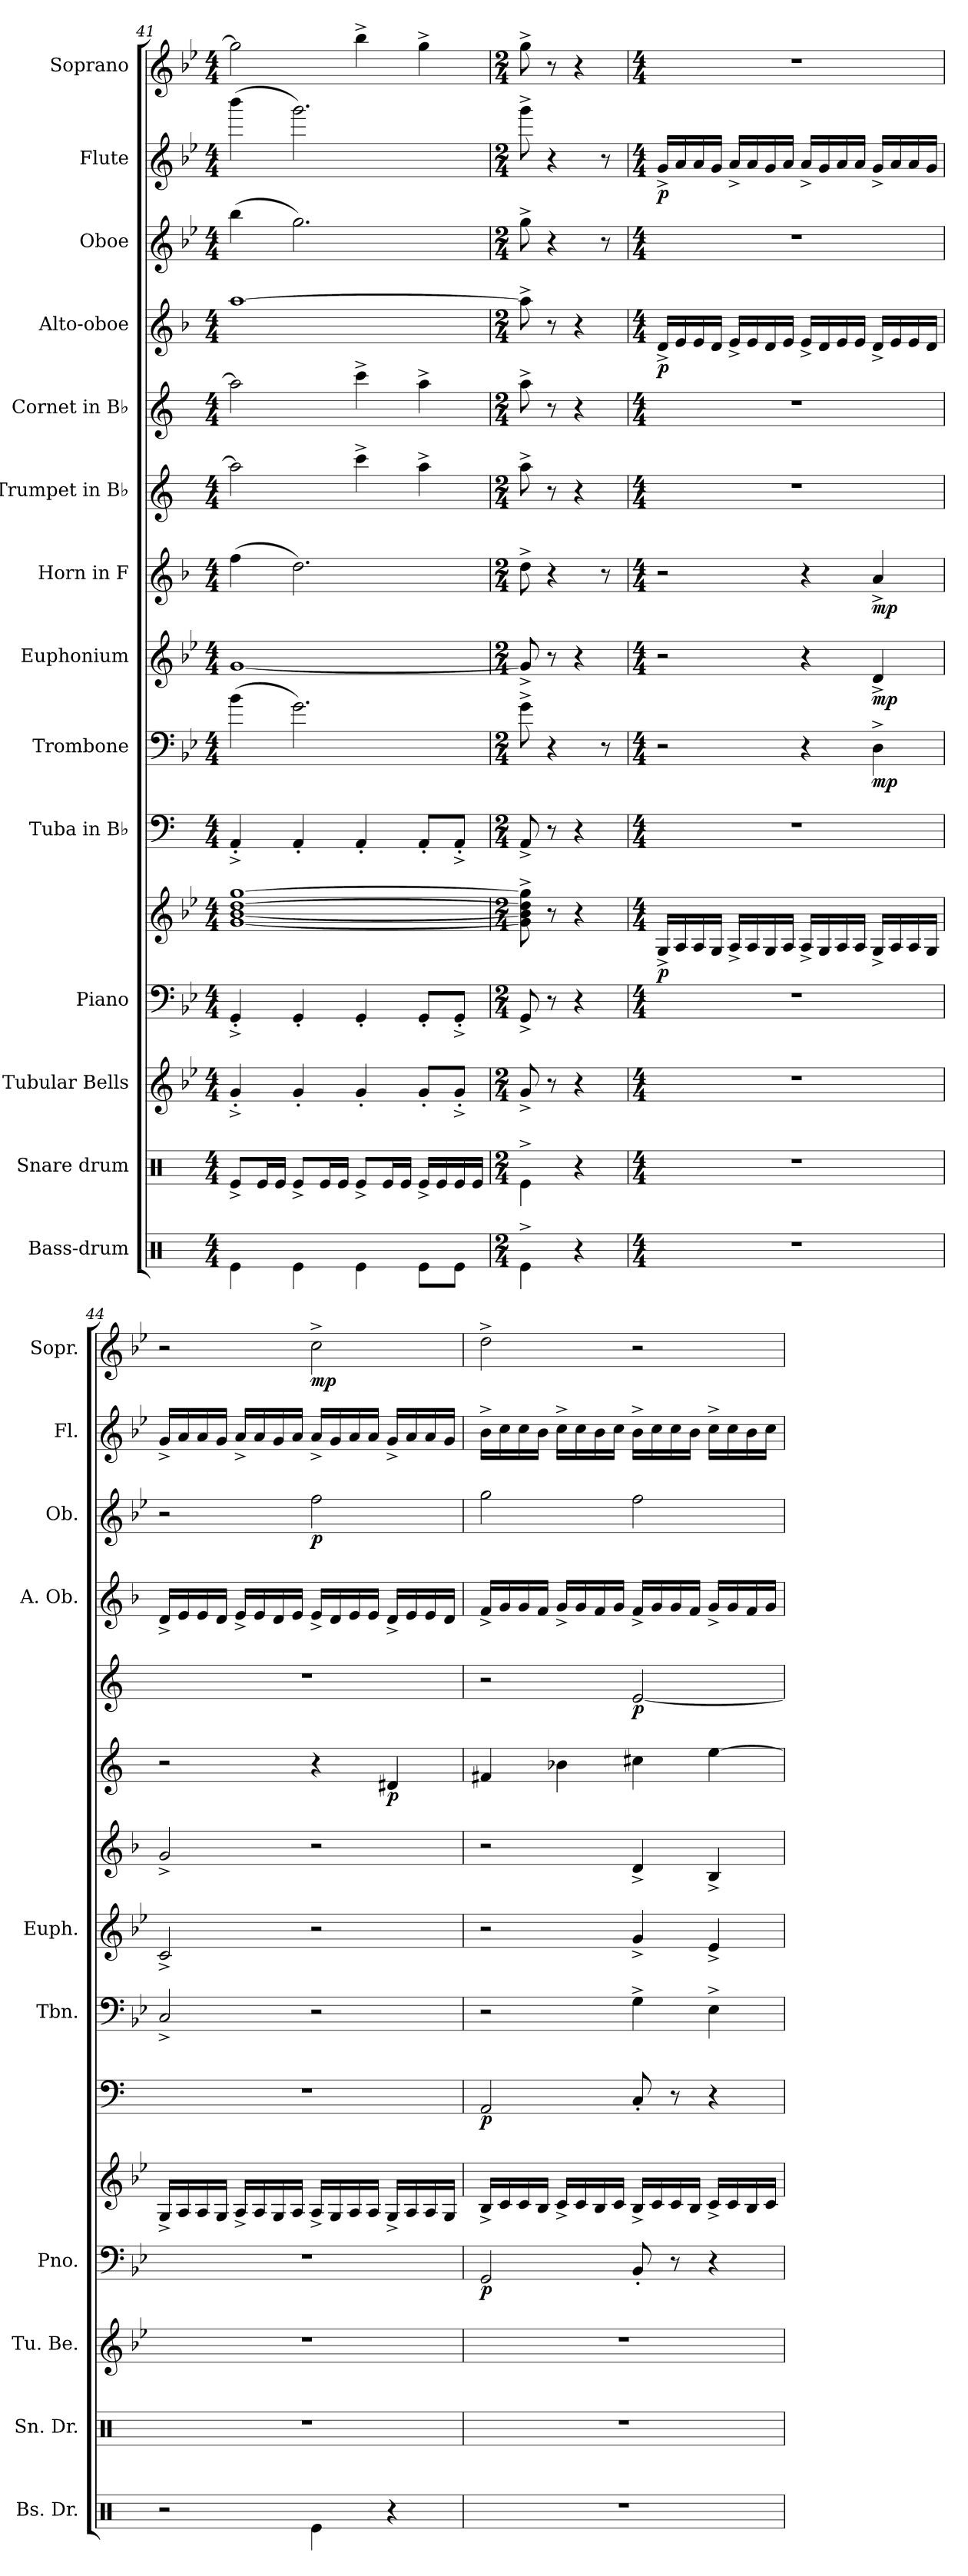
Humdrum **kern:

**kern	**kern	**kern	**kern	**kern	**dynam	**kern	**dynam	**kern	**dynam	**kern	**dynam	**kern	**dynam	**kern	**dynam	**kern	**dynam	**kern	**dynam	**kern	**dynam	**kern	**dynam	**kern	**dynam
*part14	*part13	*part12	*part11	*part11	*part11	*part10	*part10	*part9	*part9	*part8	*part8	*part7	*part7	*part6	*part6	*part5	*part5	*part4	*part4	*part3	*part3	*part2	*part2	*part1	*part1
*staff15	*staff14	*staff13	*staff12	*staff11	*staff11/12	*staff10	*staff10	*staff9	*staff9	*staff8	*staff8	*staff7	*staff7	*staff6	*staff6	*staff5	*staff5	*staff4	*staff4	*staff3	*staff3	*staff2	*staff2	*staff1	*staff1
*I"Bass-drum	*I"Snare drum	*I"Tubular Bells	*I"Piano	*	*	*I"Tuba in B♭	*	*I"Trombone	*	*I"Euphonium	*	*I"Horn in F	*	*I"Trumpet in B♭	*	*I"Cornet in B♭	*	*I"Alto-oboe	*	*I"Oboe	*	*I"Flute	*	*I"Soprano	*
*I'Bs. Dr.	*I'Sn. Dr.	*I'Tu. Be.	*I'Pno.	*	*	*	*	*I'Tbn.	*	*I'Euph.	*	*	*	*	*	*	*	*I'A. Ob.	*	*I'Ob.	*	*I'Fl.	*	*I'Sopr.	*
!!LO:PB:g=z
*clefX	*clefX	*clefG2	*clefF4	*clefG2	*	*clefF4	*	*clefF4	*	*clefG2	*	*clefG2	*	*clefG2	*	*clefG2	*	*clefG2	*	*clefG2	*	*clefG2	*	*clefG2	*
*	*	*	*	*	*	*ITrd1c2	*	*	*	*ITrd8c14	*	*ITrd4c7	*	*ITrd1c2	*	*ITrd1c2	*	*ITrd4c7	*	*	*	*	*	*	*
*k[]	*k[]	*k[b-e-]	*k[b-e-]	*k[b-e-]	*	*k[b-e-]	*	*k[b-e-]	*	*k[b-e-]	*	*k[b-e-]	*	*k[b-e-]	*	*k[b-e-]	*	*k[b-e-]	*	*k[b-e-]	*	*k[b-e-]	*	*k[b-e-]	*
*M4/4	*M4/4	*M4/4	*M4/4	*M4/4	*	*M4/4	*	*M4/4	*	*M4/4	*	*M4/4	*	*M4/4	*	*M4/4	*	*M4/4	*	*M4/4	*	*M4/4	*	*M4/4	*
=41	=41	=41	=41	=41	=41	=41	=41	=41	=41	=41	=41	=41	=41	=41	=41	=41	=41	=41	=41	=41	=41	=41	=41	=41	=41
4Re\	8Re^/L	4g'^/	4GG'^/	[1g [1b- [1dd [1gg	.	4GG'^/	.	(4b-\	.	[1G	.	(4b-\	.	2gg\]	.	2gg\]	.	[1dd	.	(4bb-\	.	(4bbb-\	.	2gg\]	.
.	16Re/L	.	.	.	.	.	.	.	.	.	.	.	.	.	.	.	.	.	.	.	.	.	.	.	.
.	16Re/JJ	.	.	.	.	.	.	.	.	.	.	.	.	.	.	.	.	.	.	.	.	.	.	.	.
4Re\	8Re^/L	4g'/	4GG'/	.	.	4GG'/	.	2.g\)	.	.	.	2.g\)	.	.	.	.	.	.	.	2.gg\)	.	2.ggg\)	.	.	.
.	16Re/L	.	.	.	.	.	.	.	.	.	.	.	.	.	.	.	.	.	.	.	.	.	.	.	.
.	16Re/JJ	.	.	.	.	.	.	.	.	.	.	.	.	.	.	.	.	.	.	.	.	.	.	.	.
4Re\	8Re^/L	4g'/	4GG'/	.	.	4GG'/	.	.	.	.	.	.	.	4bb-^\	.	4bb-^\	.	.	.	.	.	.	.	4bb-^\	.
.	16Re/L	.	.	.	.	.	.	.	.	.	.	.	.	.	.	.	.	.	.	.	.	.	.	.	.
.	16Re/JJ	.	.	.	.	.	.	.	.	.	.	.	.	.	.	.	.	.	.	.	.	.	.	.	.
8Re\L	16Re^/LL	8g'/L	8GG'/L	.	.	8GG'/L	.	.	.	.	.	.	.	4gg^\	.	4gg^\	.	.	.	.	.	.	.	4gg^\	.
.	16Re/	.	.	.	.	.	.	.	.	.	.	.	.	.	.	.	.	.	.	.	.	.	.	.	.
8Re\J	16Re/	8g'^/J	8GG'^/J	.	.	8GG'^/J	.	.	.	.	.	.	.	.	.	.	.	.	.	.	.	.	.	.	.
.	16Re/JJ	.	.	.	.	.	.	.	.	.	.	.	.	.	.	.	.	.	.	.	.	.	.	.	.
=42	=42	=42	=42	=42	=42	=42	=42	=42	=42	=42	=42	=42	=42	=42	=42	=42	=42	=42	=42	=42	=42	=42	=42	=42	=42
*M2/4	*M2/4	*M2/4	*M2/4	*M2/4	*	*M2/4	*	*M2/4	*	*M2/4	*	*M2/4	*	*M2/4	*	*M2/4	*	*M2/4	*	*M2/4	*	*M2/4	*	*M2/4	*
4Re^\	4Re^\	8g^/	8GG^/	8g\]^ 8b-\]^ 8dd\]^ 8gg\]^	.	8GG^/	.	8g^\	.	8G^/]	.	8g^\	.	8gg^\	.	8gg^\	.	8dd^\]	.	8gg^\	.	8ggg^\	.	8gg^\	.
.	.	8r	8r	8r	.	8r	.	4r	.	8r	.	4r	.	8r	.	8r	.	8r	.	4r	.	4r	.	8r	.
4r	4r	4r	4r	4r	.	4r	.	.	.	4r	.	.	.	4r	.	4r	.	4r	.	.	.	.	.	4r	.
.	.	.	.	.	.	.	.	8r	.	.	.	8r	.	.	.	.	.	.	.	8r	.	8r	.	.	.
!!LO:PB:g=z
=43	=43	=43	=43	=43	=43	=43	=43	=43	=43	=43	=43	=43	=43	=43	=43	=43	=43	=43	=43	=43	=43	=43	=43	=43	=43
*M4/4	*M4/4	*M4/4	*M4/4	*M4/4	*	*M4/4	*	*M4/4	*	*M4/4	*	*M4/4	*	*M4/4	*	*M4/4	*	*M4/4	*	*M4/4	*	*M4/4	*	*M4/4	*
!	!	!	!	!	!LO:DY:b	!	!	!	!	!	!	!	!	!	!	!	!	!	!LO:DY:b	!	!	!	!LO:DY:b	!	!
1r	1r	1r	1r	16G^/LL	p	1r	.	2r	.	2r	.	2r	.	1r	.	1r	.	16G^/LL	p	1r	.	16g^/LL	p	1r	.
.	.	.	.	16A/	.	.	.	.	.	.	.	.	.	.	.	.	.	16A/	.	.	.	16a/	.	.	.
.	.	.	.	16A/	.	.	.	.	.	.	.	.	.	.	.	.	.	16A/	.	.	.	16a/	.	.	.
.	.	.	.	16G/JJ	.	.	.	.	.	.	.	.	.	.	.	.	.	16G/JJ	.	.	.	16g/JJ	.	.	.
.	.	.	.	16A^/LL	.	.	.	.	.	.	.	.	.	.	.	.	.	16A^/LL	.	.	.	16a^/LL	.	.	.
.	.	.	.	16A/	.	.	.	.	.	.	.	.	.	.	.	.	.	16A/	.	.	.	16a/	.	.	.
.	.	.	.	16G/	.	.	.	.	.	.	.	.	.	.	.	.	.	16G/	.	.	.	16g/	.	.	.
.	.	.	.	16A/JJ	.	.	.	.	.	.	.	.	.	.	.	.	.	16A/JJ	.	.	.	16a/JJ	.	.	.
.	.	.	.	16A^/LL	.	.	.	4r	.	4r	.	4r	.	.	.	.	.	16A^/LL	.	.	.	16a^/LL	.	.	.
.	.	.	.	16G/	.	.	.	.	.	.	.	.	.	.	.	.	.	16G/	.	.	.	16g/	.	.	.
.	.	.	.	16A/	.	.	.	.	.	.	.	.	.	.	.	.	.	16A/	.	.	.	16a/	.	.	.
.	.	.	.	16A/JJ	.	.	.	.	.	.	.	.	.	.	.	.	.	16A/JJ	.	.	.	16a/JJ	.	.	.
!	!	!	!	!	!	!	!	!	!LO:DY:b	!	!LO:DY:b	!	!LO:DY:b	!	!	!	!	!	!	!	!	!	!	!	!
.	.	.	.	16G^/LL	.	.	.	4D^\	mp	4D^/	mp	4d^/	mp	.	.	.	.	16G^/LL	.	.	.	16g^/LL	.	.	.
.	.	.	.	16A/	.	.	.	.	.	.	.	.	.	.	.	.	.	16A/	.	.	.	16a/	.	.	.
.	.	.	.	16A/	.	.	.	.	.	.	.	.	.	.	.	.	.	16A/	.	.	.	16a/	.	.	.
.	.	.	.	16G/JJ	.	.	.	.	.	.	.	.	.	.	.	.	.	16G/JJ	.	.	.	16g/JJ	.	.	.
!!LO:PB:g=z
=44	=44	=44	=44	=44	=44	=44	=44	=44	=44	=44	=44	=44	=44	=44	=44	=44	=44	=44	=44	=44	=44	=44	=44	=44	=44
2r	1r	1r	1r	16G^/LL	.	1r	.	2C^/	.	2C^/	.	2c^/	.	2r	.	1r	.	16G^/LL	.	2r	.	16g^/LL	.	2r	.
.	.	.	.	16A/	.	.	.	.	.	.	.	.	.	.	.	.	.	16A/	.	.	.	16a/	.	.	.
.	.	.	.	16A/	.	.	.	.	.	.	.	.	.	.	.	.	.	16A/	.	.	.	16a/	.	.	.
.	.	.	.	16G/JJ	.	.	.	.	.	.	.	.	.	.	.	.	.	16G/JJ	.	.	.	16g/JJ	.	.	.
.	.	.	.	16A^/LL	.	.	.	.	.	.	.	.	.	.	.	.	.	16A^/LL	.	.	.	16a^/LL	.	.	.
.	.	.	.	16A/	.	.	.	.	.	.	.	.	.	.	.	.	.	16A/	.	.	.	16a/	.	.	.
.	.	.	.	16G/	.	.	.	.	.	.	.	.	.	.	.	.	.	16G/	.	.	.	16g/	.	.	.
.	.	.	.	16A/JJ	.	.	.	.	.	.	.	.	.	.	.	.	.	16A/JJ	.	.	.	16a/JJ	.	.	.
!	!	!	!	!	!	!	!	!	!	!	!	!	!	!	!	!	!	!	!	!	!LO:DY:b	!	!	!	!LO:DY:b
4Re\	.	.	.	16A^/LL	.	.	.	2r	.	2r	.	2r	.	4r	.	.	.	16A^/LL	.	2ff\	p	16a^/LL	.	2cc^\	mp
.	.	.	.	16G/	.	.	.	.	.	.	.	.	.	.	.	.	.	16G/	.	.	.	16g/	.	.	.
.	.	.	.	16A/	.	.	.	.	.	.	.	.	.	.	.	.	.	16A/	.	.	.	16a/	.	.	.
.	.	.	.	16A/JJ	.	.	.	.	.	.	.	.	.	.	.	.	.	16A/JJ	.	.	.	16a/JJ	.	.	.
!	!	!	!	!	!	!	!	!	!	!	!	!	!	!	!LO:DY:b	!	!	!	!	!	!	!	!	!	!
4r	.	.	.	16G^/LL	.	.	.	.	.	.	.	.	.	4c#X/	p	.	.	16G^/LL	.	.	.	16g^/LL	.	.	.
.	.	.	.	16A/	.	.	.	.	.	.	.	.	.	.	.	.	.	16A/	.	.	.	16a/	.	.	.
.	.	.	.	16A/	.	.	.	.	.	.	.	.	.	.	.	.	.	16A/	.	.	.	16a/	.	.	.
.	.	.	.	16G/JJ	.	.	.	.	.	.	.	.	.	.	.	.	.	16G/JJ	.	.	.	16g/JJ	.	.	.
!!LO:PB:g=z
=45	=45	=45	=45	=45	=45	=45	=45	=45	=45	=45	=45	=45	=45	=45	=45	=45	=45	=45	=45	=45	=45	=45	=45	=45	=45
!	!	!	!	!	!LO:DY:b=2	!	!LO:DY:b	!	!	!	!	!	!	!	!	!	!	!	!	!	!	!	!	!	!
1r	1r	1r	2GG/	16B-^/LL	p	2GG/	p	2r	.	2r	.	2r	.	4en/	.	2r	.	16B-^/LL	.	2gg\	.	16b-^\LL	.	2dd^\	.
.	.	.	.	16c/	.	.	.	.	.	.	.	.	.	.	.	.	.	16c/	.	.	.	16cc\	.	.	.
.	.	.	.	16c/	.	.	.	.	.	.	.	.	.	.	.	.	.	16c/	.	.	.	16cc\	.	.	.
.	.	.	.	16B-/JJ	.	.	.	.	.	.	.	.	.	.	.	.	.	16B-/JJ	.	.	.	16b-\JJ	.	.	.
.	.	.	.	16c^/LL	.	.	.	.	.	.	.	.	.	4a-X\	.	.	.	16c^/LL	.	.	.	16cc^\LL	.	.	.
.	.	.	.	16c/	.	.	.	.	.	.	.	.	.	.	.	.	.	16c/	.	.	.	16cc\	.	.	.
.	.	.	.	16B-/	.	.	.	.	.	.	.	.	.	.	.	.	.	16B-/	.	.	.	16b-\	.	.	.
.	.	.	.	16c/JJ	.	.	.	.	.	.	.	.	.	.	.	.	.	16c/JJ	.	.	.	16cc\JJ	.	.	.
!	!	!	!	!	!	!	!	!	!	!	!	!	!	!	!	!	!LO:DY:b	!	!	!	!	!	!	!	!
.	.	.	8BB-'/	16B-^/LL	.	8BB-'/	.	4G^\	.	4G^/	.	4G^/	.	4bn\	.	[2d/	p	16B-^/LL	.	2ff\	.	16b-^\LL	.	2r	.
.	.	.	.	16c/	.	.	.	.	.	.	.	.	.	.	.	.	.	16c/	.	.	.	16cc\	.	.	.
.	.	.	8r	16c/	.	8r	.	.	.	.	.	.	.	.	.	.	.	16c/	.	.	.	16cc\	.	.	.
.	.	.	.	16B-/JJ	.	.	.	.	.	.	.	.	.	.	.	.	.	16B-/JJ	.	.	.	16b-\JJ	.	.	.
.	.	.	4r	16c^/LL	.	4r	.	4E-^\	.	4E-^/	.	4E-^/	.	[4dd\	.	.	.	16c^/LL	.	.	.	16cc^\LL	.	.	.
.	.	.	.	16c/	.	.	.	.	.	.	.	.	.	.	.	.	.	16c/	.	.	.	16cc\	.	.	.
.	.	.	.	16B-/	.	.	.	.	.	.	.	.	.	.	.	.	.	16B-/	.	.	.	16b-\	.	.	.
.	.	.	.	16c/JJ	.	.	.	.	.	.	.	.	.	.	.	.	.	16c/JJ	.	.	.	16cc\JJ	.	.	.
=	=	=	=	=	=	=	=	=	=	=	=	=	=	=	=	=	=	=	=	=	=	=	=	=	=
*-	*-	*-	*-	*-	*-	*-	*-	*-	*-	*-	*-	*-	*-	*-	*-	*-	*-	*-	*-	*-	*-	*-	*-	*-	*-
